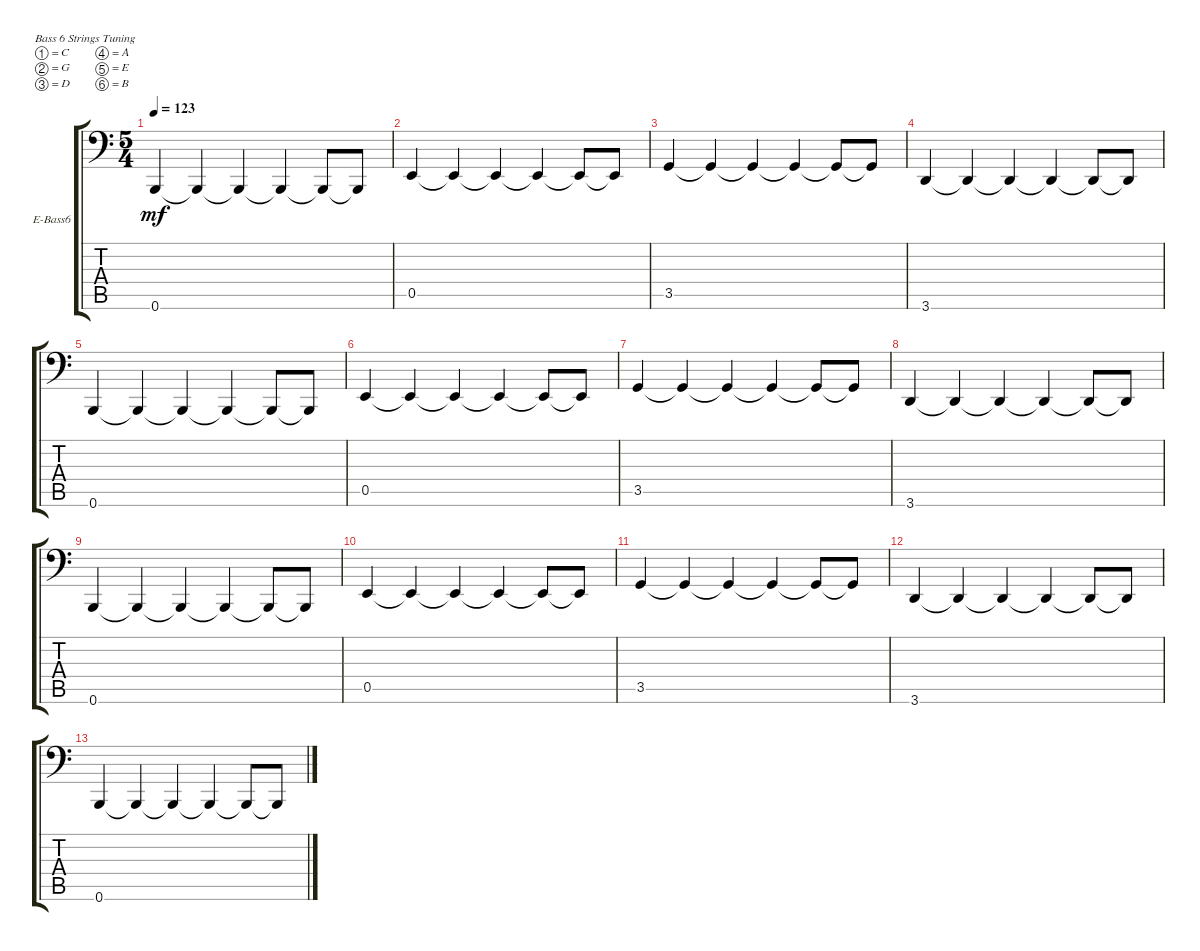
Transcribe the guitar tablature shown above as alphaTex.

\defaultSystemsLayout 4
\bracketExtendMode groupsimilarinstruments
\firstSystemTrackNameOrientation horizontal
\otherSystemsTrackNameOrientation horizontal
\track ("Electric Bass" "E-Bass6") {instrument electricbassfinger}
\staff {score tabs}
\tuning (C3 G2 D2 A1 E1 B0)
\ts (5 4)
\tempo 123
\clef f4
\ks c
0.6.4{dy mf} 0.6{t}.4 0.6{t}.4 0.6{t}.4 0.6{t}.8 0.6{t}.8 |
0.5.4 0.5{t}.4 0.5{t}.4 0.5{t}.4 0.5{t}.8 0.5{t}.8 |
3.5.4 3.5{t}.4 3.5{t}.4 3.5{t}.4 3.5{t}.8 3.5{t}.8 |
3.6.4 3.6{t}.4 3.6{t}.4 3.6{t}.4 3.6{t}.8 3.6{t}.8 |
0.6.4 0.6{t}.4 0.6{t}.4 0.6{t}.4 0.6{t}.8 0.6{t}.8 |
0.5.4 0.5{t}.4 0.5{t}.4 0.5{t}.4 0.5{t}.8 0.5{t}.8 |
3.5.4 3.5{t}.4 3.5{t}.4 3.5{t}.4 3.5{t}.8 3.5{t}.8 |
3.6.4 3.6{t}.4 3.6{t}.4 3.6{t}.4 3.6{t}.8 3.6{t}.8 |
0.6.4 0.6{t}.4 0.6{t}.4 0.6{t}.4 0.6{t}.8 0.6{t}.8 |
0.5.4 0.5{t}.4 0.5{t}.4 0.5{t}.4 0.5{t}.8 0.5{t}.8 |
3.5.4 3.5{t}.4 3.5{t}.4 3.5{t}.4 3.5{t}.8 3.5{t}.8 |
3.6.4 3.6{t}.4 3.6{t}.4 3.6{t}.4 3.6{t}.8 3.6{t}.8 |
0.6.4 0.6{t}.4 0.6{t}.4 0.6{t}.4 0.6{t}.8 0.6{t}.8
